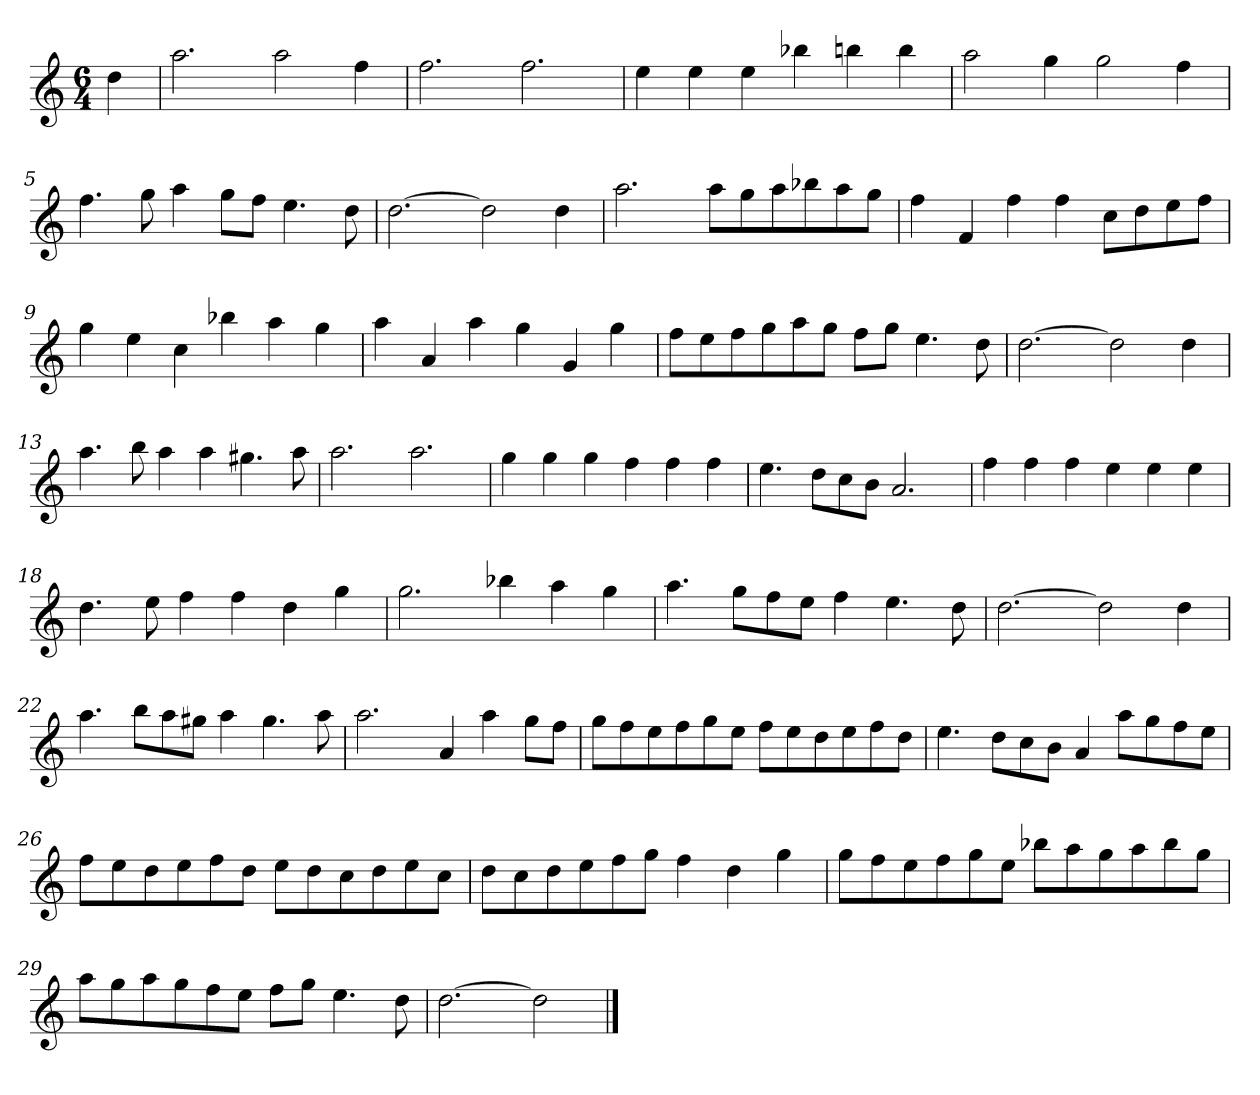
**kern
*part1
*staff1
*k[]
*M6/4
*MM120
=
4dd
=1
2.aa
2aa
4ff
=2
2.ff
2.ff
=3
4ee
4ee
4ee
4bb-X
4bbn
4bb
=4
2aa
4gg
2gg
4ff
=5
4.ff
8gg
4aa
8ggL
8ffJ
4.ee
8dd
=6
[2.dd
2dd]
4dd
=7
2.aa
8aaL
8gg
8aa
8bb-X
8aa
8ggJ
=8
4ff
4f
4ff
4ff
8ccL
8dd
8ee
8ffJ
=9
4gg
4ee
4cc
4bb-X
4aa
4gg
=10
4aa
4a
4aa
4gg
4g
4gg
=11
8ffL
8ee
8ff
8gg
8aa
8ggJ
8ffL
8ggJ
4.ee
8dd
=12
[2.dd
2dd]
4dd
=13
4.aa
8bb
4aa
4aa
4.gg#X
8aa
=14
2.aa
2.aa
=15
4gg
4gg
4gg
4ff
4ff
4ff
=16
4.ee
8ddL
8cc
8bJ
2.a
=17
4ff
4ff
4ff
4ee
4ee
4ee
=18
4.dd
8ee
4ff
4ff
4dd
4gg
=19
2.gg
4bb-X
4aa
4gg
=20
4.aa
8ggL
8ff
8eeJ
4ff
4.ee
8dd
=21
[2.dd
2dd]
4dd
=22
4.aa
8bbL
8aa
8gg#XJ
4aa
4.gg#
8aa
=23
2.aa
4a
4aa
8ggL
8ffJ
=24
8ggL
8ff
8ee
8ff
8gg
8eeJ
8ffL
8ee
8dd
8ee
8ff
8ddJ
=25
4.ee
8ddL
8cc
8bJ
4a
8aaL
8gg
8ff
8eeJ
=26
8ffL
8ee
8dd
8ee
8ff
8ddJ
8eeL
8dd
8cc
8dd
8ee
8ccJ
=27
8ddL
8cc
8dd
8ee
8ff
8ggJ
4ff
4dd
4gg
=28
8ggL
8ff
8ee
8ff
8gg
8eeJ
8bb-XL
8aa
8gg
8aa
8bb-
8ggJ
=29
8aaL
8gg
8aa
8gg
8ff
8eeJ
8ffL
8ggJ
4.ee
8dd
=30
[2.dd
2dd]
==
*-
